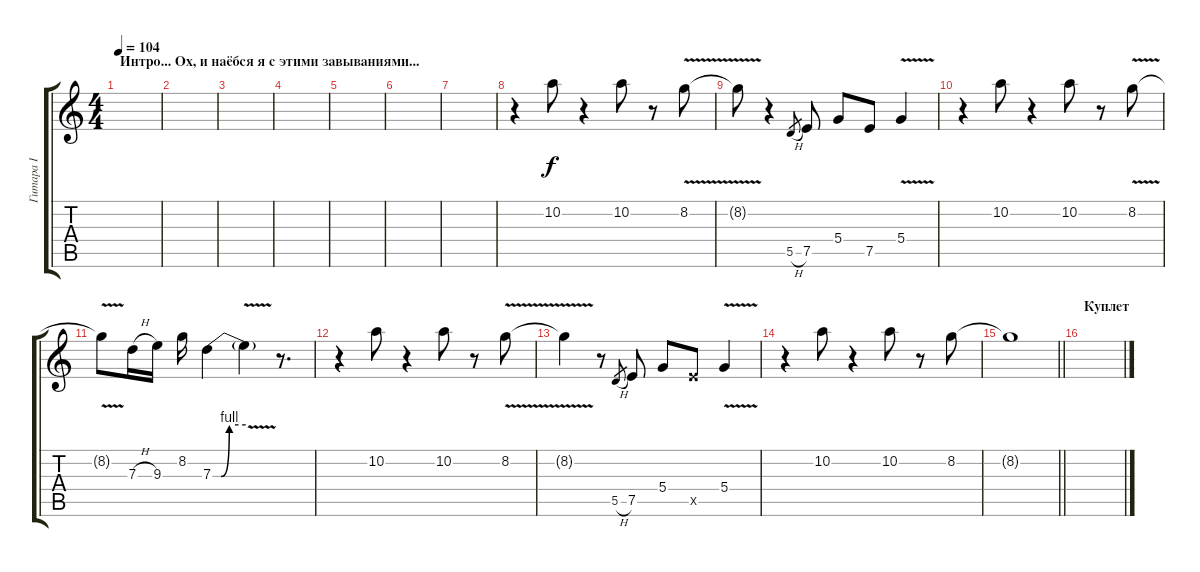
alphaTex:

\track ("Гитара I" "Гитара I") {instrument electricguitarmuted}
\staff {score tabs}
\tuning (E4 B3 G3 D3 A2 E2) {hide}
\ts (4 4)
\section ("" "Интро... Ох, и наёбся я с этими завываниями...")
\tempo 104
\clef g2
\ks c
|
|
|
|
|
|
|
r.4 10.2.8 r.4 10.2.8 r.8 8.2{v}.8 |
8.2{t}.8 r.4 5.5{h}.8{gr} 7.5.8 5.4.8 7.5.8 5.4{v}.4 |
r.4 10.2.8 r.4 10.2.8 r.8 8.2{v}.8 |
8.2{t}.8 7.3{h}.16 9.3.16 8.2.16 7.3{be (custom 0 0 15 0 30 4 60 4)}.4 7.3{v t}.4 r.8{d} |
r.4 10.2.8 r.4 10.2.8 r.8 8.2{v}.8 |
8.2{t}.4 r.8 5.5{h}.8{gr} 7.5.8 5.4.8 7.5{x}.8 5.4{v}.4 |
r.4 10.2.8 r.4 10.2.8 r.8 8.2.8 |
\barLineRight lightlight
8.2{t}.1 |
\section ("" "Куплет")
